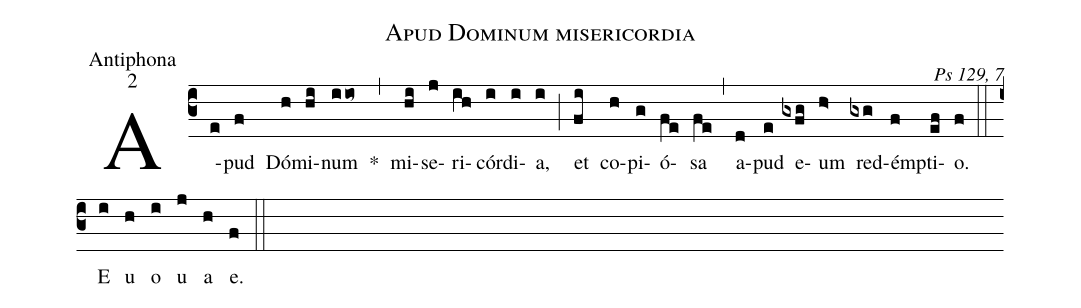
name:Apud Dominum misericordia;
office-part:Antiphona;
mode:2;
commentary:Ps 129, 7;
%%
(c3) A(e)pud(f) Dó(h)mi(hi)num(iio~) *(,) mi(hi)se(j)ri(ih)cór(i)di(i)a,(i) (;) et(fi) co(h)pi(g)ó(fe)sa(fe) (,) a(d)pud(e) e(gxfg)um(h>) red(gxg)émp(f)ti(ef)o.(f) (::) E(i) u(h) o(i) u(j) a(h) e.(f) (::)
